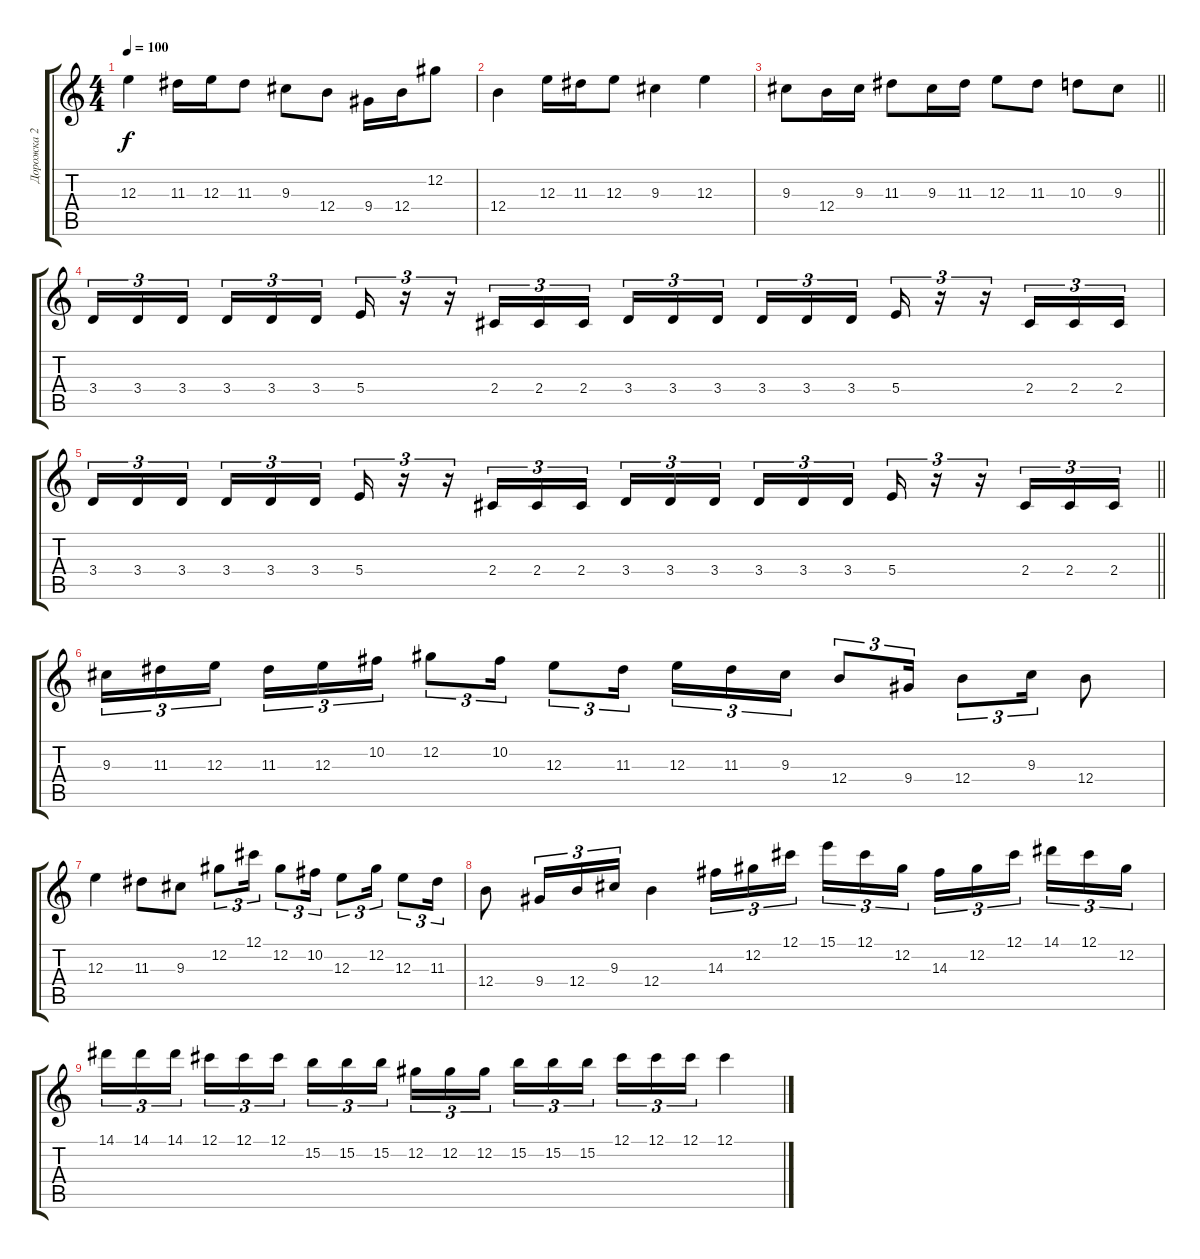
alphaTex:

\track ("Дорожка 2" "Дорожка 2") {instrument distortionguitar}
\staff {score tabs}
\tuning (Db4 Ab3 E3 B2 Gb2 B1) {hide}
\ts (4 4)
\tempo 100
\clef g2
\ks c
12.3.4{dy f} 11.3.16 12.3.16 11.3.8 9.3.8 12.4.8 9.4.16 12.4.16 12.2.8 |
12.4.4 12.3.16 11.3.16 12.3.8 9.3.4 12.3.4 |
\barLineRight lightlight
9.3.8 12.4.16 9.3.16 11.3.8 9.3.16 11.3.16 12.3.8 11.3.8 10.3.8 9.3.8 |
3.4.16{tu (3 2)} 3.4.16{tu (3 2)} 3.4.16{tu (3 2) beam splitsecondary} 3.4.16{tu (3 2)} 3.4.16{tu (3 2)} 3.4.16{tu (3 2)} 5.4.16{tu (3 2)} r.16{tu (3 2)} r.16{tu (3 2)} 2.4.16{tu (3 2)} 2.4.16{tu (3 2)} 2.4.16{tu (3 2)} 3.4.16{tu (3 2)} 3.4.16{tu (3 2)} 3.4.16{tu (3 2) beam splitsecondary} 3.4.16{tu (3 2)} 3.4.16{tu (3 2)} 3.4.16{tu (3 2)} 5.4.16{tu (3 2)} r.16{tu (3 2)} r.16{tu (3 2)} 2.4.16{tu (3 2)} 2.4.16{tu (3 2)} 2.4.16{tu (3 2)} |
\barLineRight lightlight
3.4.16{tu (3 2)} 3.4.16{tu (3 2)} 3.4.16{tu (3 2) beam splitsecondary} 3.4.16{tu (3 2)} 3.4.16{tu (3 2)} 3.4.16{tu (3 2)} 5.4.16{tu (3 2)} r.16{tu (3 2)} r.16{tu (3 2)} 2.4.16{tu (3 2)} 2.4.16{tu (3 2)} 2.4.16{tu (3 2)} 3.4.16{tu (3 2)} 3.4.16{tu (3 2)} 3.4.16{tu (3 2) beam splitsecondary} 3.4.16{tu (3 2)} 3.4.16{tu (3 2)} 3.4.16{tu (3 2)} 5.4.16{tu (3 2)} r.16{tu (3 2)} r.16{tu (3 2)} 2.4.16{tu (3 2)} 2.4.16{tu (3 2)} 2.4.16{tu (3 2)} |
\section ("" " ")
9.3.16{tu (3 2)} 11.3.16{tu (3 2)} 12.3.16{tu (3 2) beam splitsecondary} 11.3.16{tu (3 2)} 12.3.16{tu (3 2)} 10.2.16{tu (3 2)} 12.2.8{tu (3 2)} 10.2.16{tu (3 2)} 12.3.8{tu (3 2)} 11.3.16{tu (3 2)} 12.3.16{tu (3 2)} 11.3.16{tu (3 2)} 9.3.16{tu (3 2)} 12.4.8{tu (3 2)} 9.4.16{tu (3 2)} 12.4.8{tu (3 2)} 9.3.16{tu (3 2)} 12.4.8 |
12.3.4 11.3.8 9.3.8 12.2.8{tu (3 2)} 12.1.16{tu (3 2)} 12.2.8{tu (3 2)} 10.2.16{tu (3 2)} 12.3.8{tu (3 2)} 12.2.16{tu (3 2)} 12.3.8{tu (3 2)} 11.3.16{tu (3 2)} |
12.4.8 9.4.16{tu (3 2)} 12.4.16{tu (3 2)} 9.3.16{tu (3 2)} 12.4.4 14.3.16{tu (3 2)} 12.2.16{tu (3 2)} 12.1.16{tu (3 2) beam splitsecondary} 15.1.16{tu (3 2)} 12.1.16{tu (3 2)} 12.2.16{tu (3 2)} 14.3.16{tu (3 2)} 12.2.16{tu (3 2)} 12.1.16{tu (3 2) beam splitsecondary} 14.1.16{tu (3 2)} 12.1.16{tu (3 2)} 12.2.16{tu (3 2)} |
14.1.16{tu (3 2)} 14.1.16{tu (3 2)} 14.1.16{tu (3 2) beam splitsecondary} 12.1.16{tu (3 2)} 12.1.16{tu (3 2)} 12.1.16{tu (3 2)} 15.2.16{tu (3 2)} 15.2.16{tu (3 2)} 15.2.16{tu (3 2) beam splitsecondary} 12.2.16{tu (3 2)} 12.2.16{tu (3 2)} 12.2.16{tu (3 2)} 15.2.16{tu (3 2)} 15.2.16{tu (3 2)} 15.2.16{tu (3 2) beam splitsecondary} 12.1.16{tu (3 2)} 12.1.16{tu (3 2)} 12.1.16{tu (3 2)} 12.1.4
